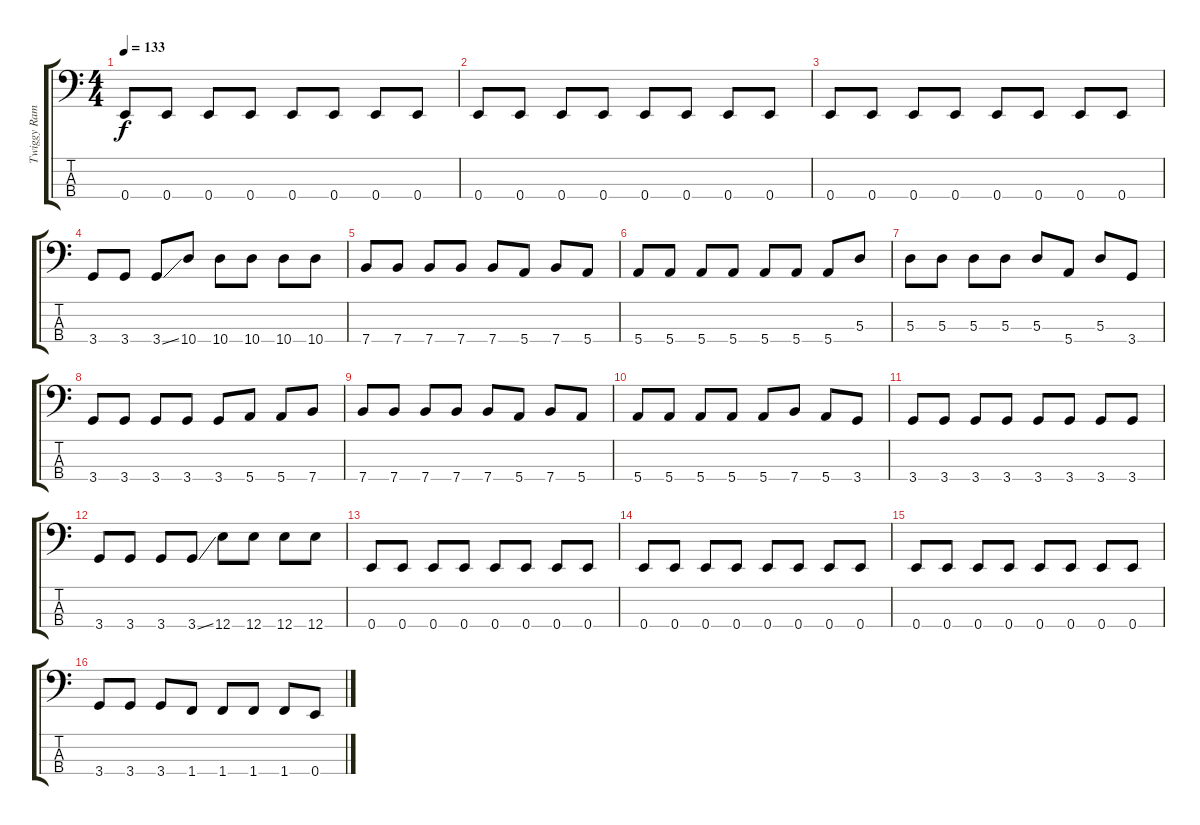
\track ("Twiggy Ramirez" "Twiggy Ram") {instrument electricbassfinger}
\staff {score tabs}
\tuning (G2 D2 A1 E1) {hide}
\ts (4 4)
\tempo 133
\clef f4
\ks c
0.4.8{dy f} 0.4.8 0.4.8 0.4.8 0.4.8 0.4.8 0.4.8 0.4.8 |
0.4.8 0.4.8 0.4.8 0.4.8 0.4.8 0.4.8 0.4.8 0.4.8 |
0.4.8 0.4.8 0.4.8 0.4.8 0.4.8 0.4.8 0.4.8 0.4.8 |
3.4.8 3.4.8 3.4{ss}.8 10.4.8 10.4.8 10.4.8 10.4.8 10.4.8 |
7.4.8 7.4.8 7.4.8 7.4.8 7.4.8 5.4.8 7.4.8 5.4.8 |
5.4.8 5.4.8 5.4.8 5.4.8 5.4.8 5.4.8 5.4.8 5.3.8 |
5.3.8 5.3.8 5.3.8 5.3.8 5.3.8 5.4.8 5.3.8 3.4.8 |
3.4.8 3.4.8 3.4.8 3.4.8 3.4.8 5.4.8 5.4.8 7.4.8 |
7.4.8 7.4.8 7.4.8 7.4.8 7.4.8 5.4.8 7.4.8 5.4.8 |
5.4.8 5.4.8 5.4.8 5.4.8 5.4.8 7.4.8 5.4.8 3.4.8 |
3.4.8 3.4.8 3.4.8 3.4.8 3.4.8 3.4.8 3.4.8 3.4.8 |
3.4.8 3.4.8 3.4.8 3.4{ss}.8 12.4.8 12.4.8 12.4.8 12.4.8 |
0.4.8 0.4.8 0.4.8 0.4.8 0.4.8 0.4.8 0.4.8 0.4.8 |
0.4.8 0.4.8 0.4.8 0.4.8 0.4.8 0.4.8 0.4.8 0.4.8 |
0.4.8 0.4.8 0.4.8 0.4.8 0.4.8 0.4.8 0.4.8 0.4.8 |
3.4.8 3.4.8 3.4.8 1.4.8 1.4.8 1.4.8 1.4.8 0.4.8
